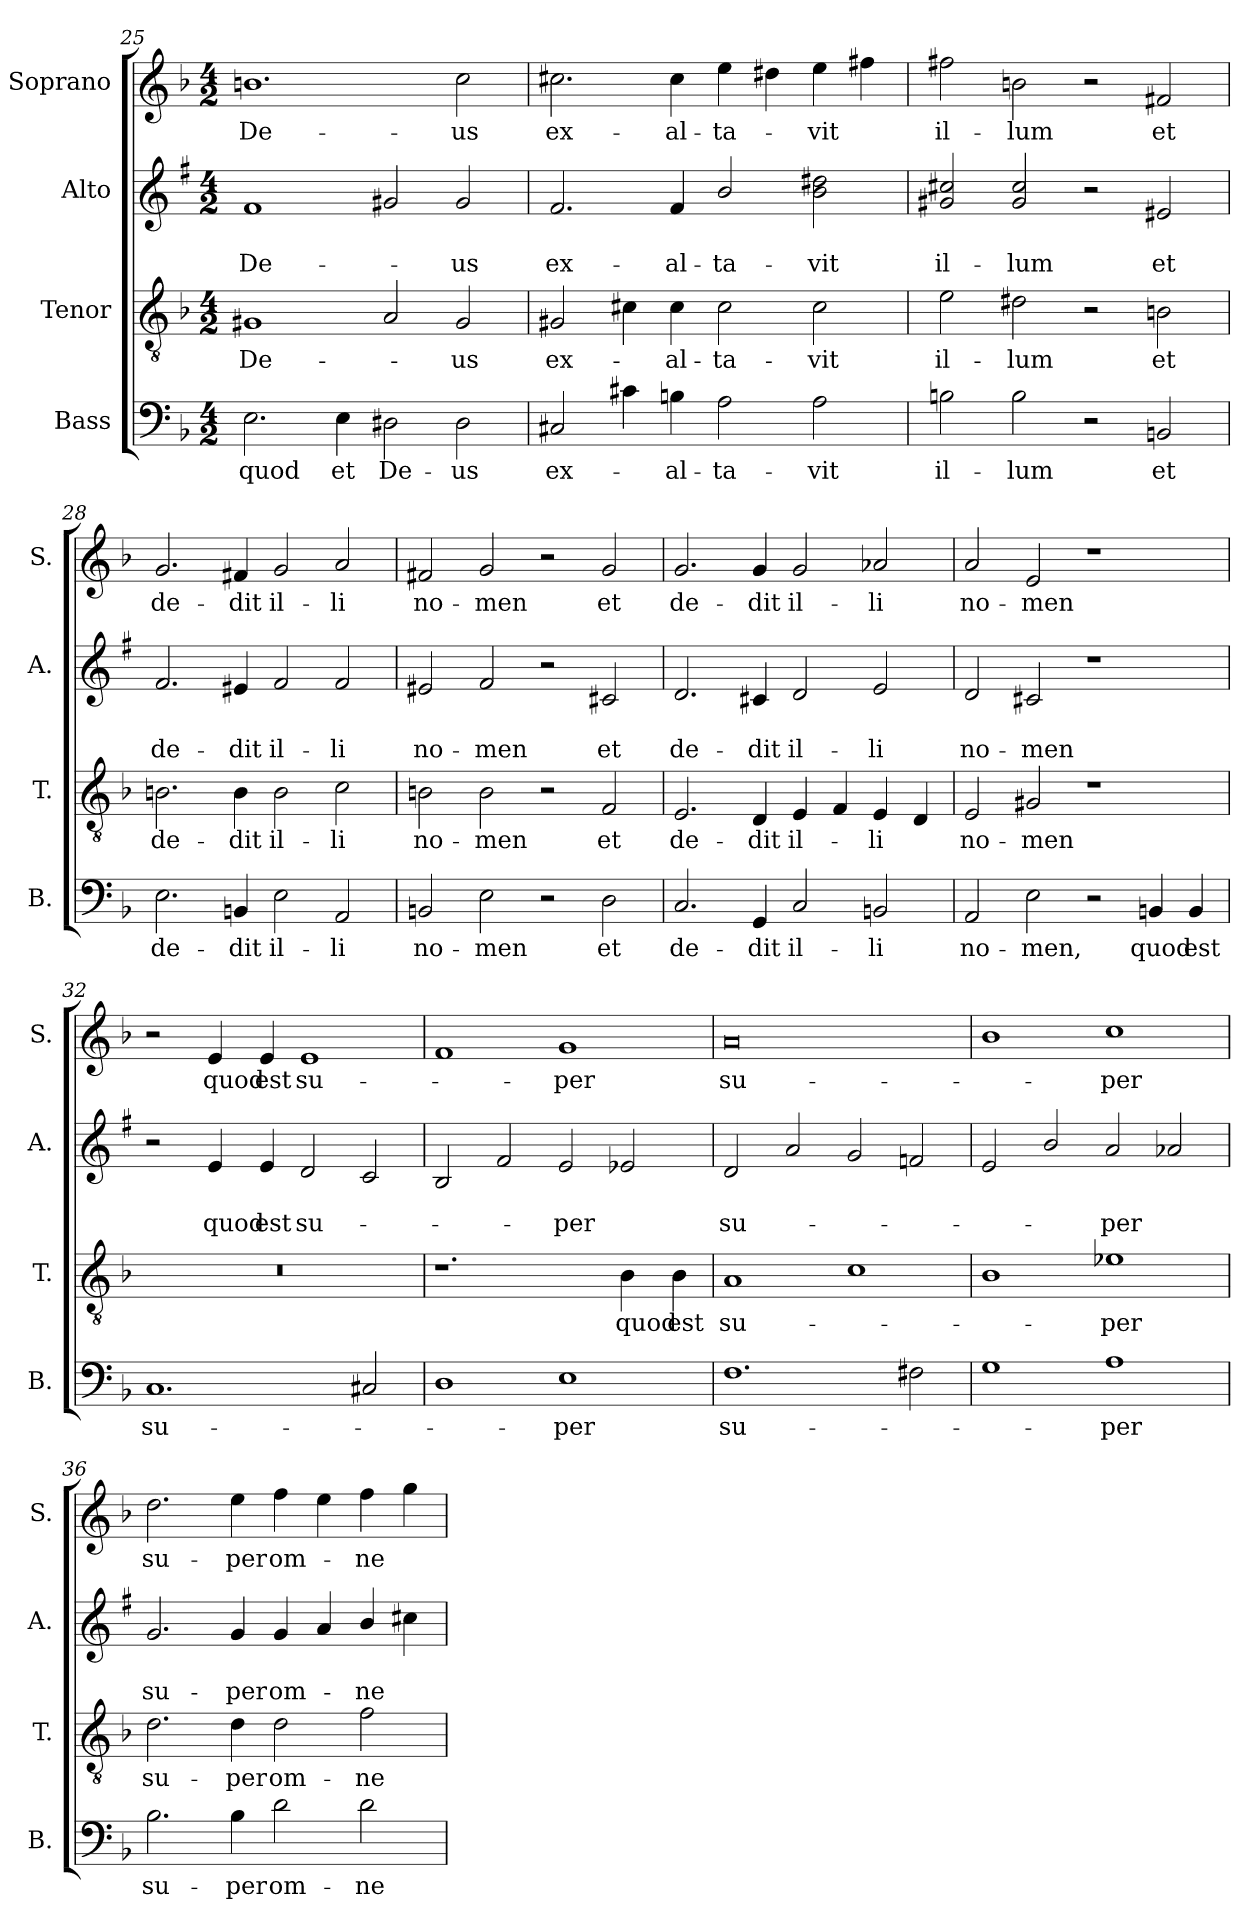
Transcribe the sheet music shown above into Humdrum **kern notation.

**kern	**text	**kern	**text	**kern	**text	**text	**kern	**text
*part4	*part4	*part3	*part3	*part2	*part2	*part2	*part1	*part1
*staff4	*staff4	*staff3	*staff3	*staff2	*staff2	*staff2	*staff1	*staff1
*I"Bass	*	*I"Tenor	*	*I"Alto	*	*	*I"Soprano	*
*I'B.	*	*I'T.	*	*I'A.	*	*	*I'S.	*
*clefF4	*	*clefGv2	*	*clefG2	*	*	*clefG2	*
*	*	*	*	*ITrd1c2	*	*	*	*
*k[b-]	*	*k[b-]	*	*k[b-]	*	*	*k[b-]	*
*M4/2	*	*M4/2	*	*M4/2	*	*	*M4/2	*
=25	=25	=25	=25	=25	=25	=25	=25	=25
!	!LO:LY:b	!	!LO:LY:b	!	!	!LO:LY:b	!	!LO:LY:b
2.E\	quod	1G#X	De-	1e	.	De-	1.bn	De-
!	!LO:LY:b	!	!	!	!	!	!	!
4E\	et	.	.	.	.	.	.	.
!	!LO:LY:b	!	!	!	!	!	!	!
2D#X\	De-	2A/	.	2f#X/	.	.	.	.
!	!LO:LY:b	!	!LO:LY:b	!	!	!LO:LY:b	!	!LO:LY:b
2D#\	-us	2G#/	-us	2f#/	.	-us	2cc\	-us
!!LO:PB:g=z
=26	=26	=26	=26	=26	=26	=26	=26	=26
!	!LO:LY:b	!	!LO:LY:b	!	!	!LO:LY:b	!	!LO:LY:b
2C#X/	ex-	2G#X/	ex-	2.e/	.	ex-	2.cc#X\	ex-
4c#X\	.	4c#X\	.	.	.	.	.	.
!	!LO:LY:b	!	!LO:LY:b	!	!	!LO:LY:b	!	!LO:LY:b
4Bn\	-al-	4c#\	-al-	4e/	.	-al-	4cc#\	-al-
!	!LO:LY:b	!	!LO:LY:b	!	!	!LO:LY:b	!	!LO:LY:b
2A\	-ta-	2c#\	-ta-	2a/	.	-ta-	4ee\	-ta-
.	.	.	.	.	.	.	4dd#X\	.
!	!LO:LY:b	!	!LO:LY:b	!	!	!LO:LY:b	!	!LO:LY:b
2A\	-vit	2c#\	-vit	2a\ 2cc#X\	.	-vit	4ee\	-vit
.	.	.	.	.	.	.	4ff#X\	.
=27	=27	=27	=27	=27	=27	=27	=27	=27
!	!LO:LY:b	!	!LO:LY:b	!	!	!LO:LY:b	!	!LO:LY:b
2Bn\	il-	2e\	il-	2f#X/ 2bn/	.	il-	2ff#X\	il-
!	!LO:LY:b	!	!LO:LY:b	!	!	!LO:LY:b	!	!LO:LY:b
2B\	-lum	2d#X\	-lum	2f#/ 2b/	.	-lum	2bn\	-lum
2r	.	2r	.	2r	.	.	2r	.
!	!LO:LY:b	!	!LO:LY:b	!	!	!LO:LY:b	!	!LO:LY:b
2BBn/	et	2Bn\	et	2d#X/	.	et	2f#X/	et
!!LO:LB:g=z
=28	=28	=28	=28	=28	=28	=28	=28	=28
!	!LO:LY:b	!	!LO:LY:b	!	!	!LO:LY:b	!	!LO:LY:b
2.E\	de-	2.Bn\	de-	2.e/	.	de-	2.g/	de-
!	!LO:LY:b	!	!LO:LY:b	!	!	!LO:LY:b	!	!LO:LY:b
4BBn/	-dit	4B\	-dit	4d#X/	.	-dit	4f#X/	-dit
!	!LO:LY:b	!	!LO:LY:b	!	!	!LO:LY:b	!	!LO:LY:b
2E\	il-	2B\	il-	2e/	.	il-	2g/	il-
!	!LO:LY:b	!	!LO:LY:b	!	!	!LO:LY:b	!	!LO:LY:b
2AA/	-li	2c\	-li	2e/	.	-li	2a/	-li
=29	=29	=29	=29	=29	=29	=29	=29	=29
!	!LO:LY:b	!	!LO:LY:b	!	!	!LO:LY:b	!	!LO:LY:b
2BBn/	no-	2Bn\	no-	2d#X/	.	no-	2f#X/	no-
!	!LO:LY:b	!	!LO:LY:b	!	!	!LO:LY:b	!	!LO:LY:b
2E\	-men	2B\	-men	2e/	.	-men	2g/	-men
2r	.	2r	.	2r	.	.	2r	.
!	!LO:LY:b	!	!LO:LY:b	!	!	!LO:LY:b	!	!LO:LY:b
2D\	et	2F/	et	2Bn/	.	et	2g/	et
=30	=30	=30	=30	=30	=30	=30	=30	=30
!	!LO:LY:b	!	!LO:LY:b	!	!	!LO:LY:b	!	!LO:LY:b
2.C/	de-	2.E/	de-	2.c/	.	de-	2.g/	de-
!	!LO:LY:b	!	!LO:LY:b	!	!	!LO:LY:b	!	!LO:LY:b
4GG/	-dit	4D/	-dit	4Bn/	.	-dit	4g/	-dit
!	!LO:LY:b	!	!LO:LY:b	!	!	!LO:LY:b	!	!LO:LY:b
2C/	il-	4E/	il-	2c/	.	il-	2g/	il-
.	.	4F/	.	.	.	.	.	.
!	!LO:LY:b	!	!LO:LY:b	!	!	!LO:LY:b	!	!LO:LY:b
2BBn/	-li	4E/	-li	2d/	.	-li	2a-X/	-li
.	.	4D/	.	.	.	.	.	.
!!LO:PB:g=z
=31	=31	=31	=31	=31	=31	=31	=31	=31
!	!LO:LY:b	!	!LO:LY:b	!	!	!LO:LY:b	!	!LO:LY:b
2AA/	no-	2E/	no-	2c/	.	no-	2a/	no-
!	!LO:LY:b	!	!LO:LY:b	!	!	!LO:LY:b	!	!LO:LY:b
2E\	-men,	2G#X/	-men	2Bn/	.	-men	2e/	-men
2r	.	1r	.	1r	.	.	1r	.
!	!LO:LY:b	!	!	!	!	!	!	!
4BBn/	quod	.	.	.	.	.	.	.
!	!LO:LY:b	!	!	!	!	!	!	!
4BB/	est	.	.	.	.	.	.	.
=32	=32	=32	=32	=32	=32	=32	=32	=32
!	!LO:LY:b	!	!	!	!	!	!	!
1.C	su-	0r	.	2r	.	.	2r	.
!	!	!	!	!	!	!LO:LY:b	!	!LO:LY:b
.	.	.	.	4d/	.	quod	4e/	quod
!	!	!	!	!	!	!LO:LY:b	!	!LO:LY:b
.	.	.	.	4d/	.	est	4e/	est
!	!	!	!	!	!	!LO:LY:b	!	!LO:LY:b
.	.	.	.	2c/	.	su-	1e	su-
2C#X/	.	.	.	2B-/	.	.	.	.
!!LO:LB:g=z
=33	=33	=33	=33	=33	=33	=33	=33	=33
1D	.	1.r	.	2A/	.	.	1f	.
.	.	.	.	2e/	.	.	.	.
!	!LO:LY:b	!	!	!	!	!LO:LY:b	!	!LO:LY:b
1E	-per	.	.	2d/	.	-per	1g	-per
!	!	!	!LO:LY:b	!	!	!	!	!
.	.	4B-\	quod	2d-X/	.	.	.	.
!	!	!	!LO:LY:b	!	!	!	!	!
.	.	4B-\	est	.	.	.	.	.
=34	=34	=34	=34	=34	=34	=34	=34	=34
!	!LO:LY:b	!	!LO:LY:b	!	!	!LO:LY:b	!	!LO:LY:b
1.F	su-	1A	su-	2c/	.	su-	0a	su-
.	.	.	.	2g/	.	.	.	.
.	.	1c	.	2f/	.	.	.	.
2F#X\	.	.	.	2e-X/	.	.	.	.
=35	=35	=35	=35	=35	=35	=35	=35	=35
1G	.	1B-	.	2d/	.	.	1b-	.
.	.	.	.	2a/	.	.	.	.
!	!LO:LY:b	!	!LO:LY:b	!	!	!LO:LY:b	!	!LO:LY:b
1A	-per	1e-X	-per	2g/	.	-per	1cc	-per
.	.	.	.	2g-X/	.	.	.	.
!!LO:PB:g=z
=36	=36	=36	=36	=36	=36	=36	=36	=36
!	!LO:LY:b	!	!LO:LY:b	!	!	!LO:LY:b	!	!LO:LY:b
2.B-\	su-	2.d\	su-	2.f/	.	su-	2.dd\	su-
!	!LO:LY:b	!	!LO:LY:b	!	!	!LO:LY:b	!	!LO:LY:b
4B-\	-per	4d\	-per	4f/	.	-per	4ee\	-per
!	!LO:LY:b	!	!LO:LY:b	!	!	!LO:LY:b	!	!LO:LY:b
2d\	om-	2d\	om-	4f/	.	om-	4ff\	om-
.	.	.	.	4g/	.	.	4ee\	.
!	!LO:LY:b	!	!LO:LY:b	!	!	!LO:LY:b	!	!LO:LY:b
2d\	-ne	2f\	-ne	4a/	.	-ne	4ff\	-ne
.	.	.	.	4bn\	.	.	4gg\	.
=	=	=	=	=	=	=	=	=
*-	*-	*-	*-	*-	*-	*-	*-	*-
